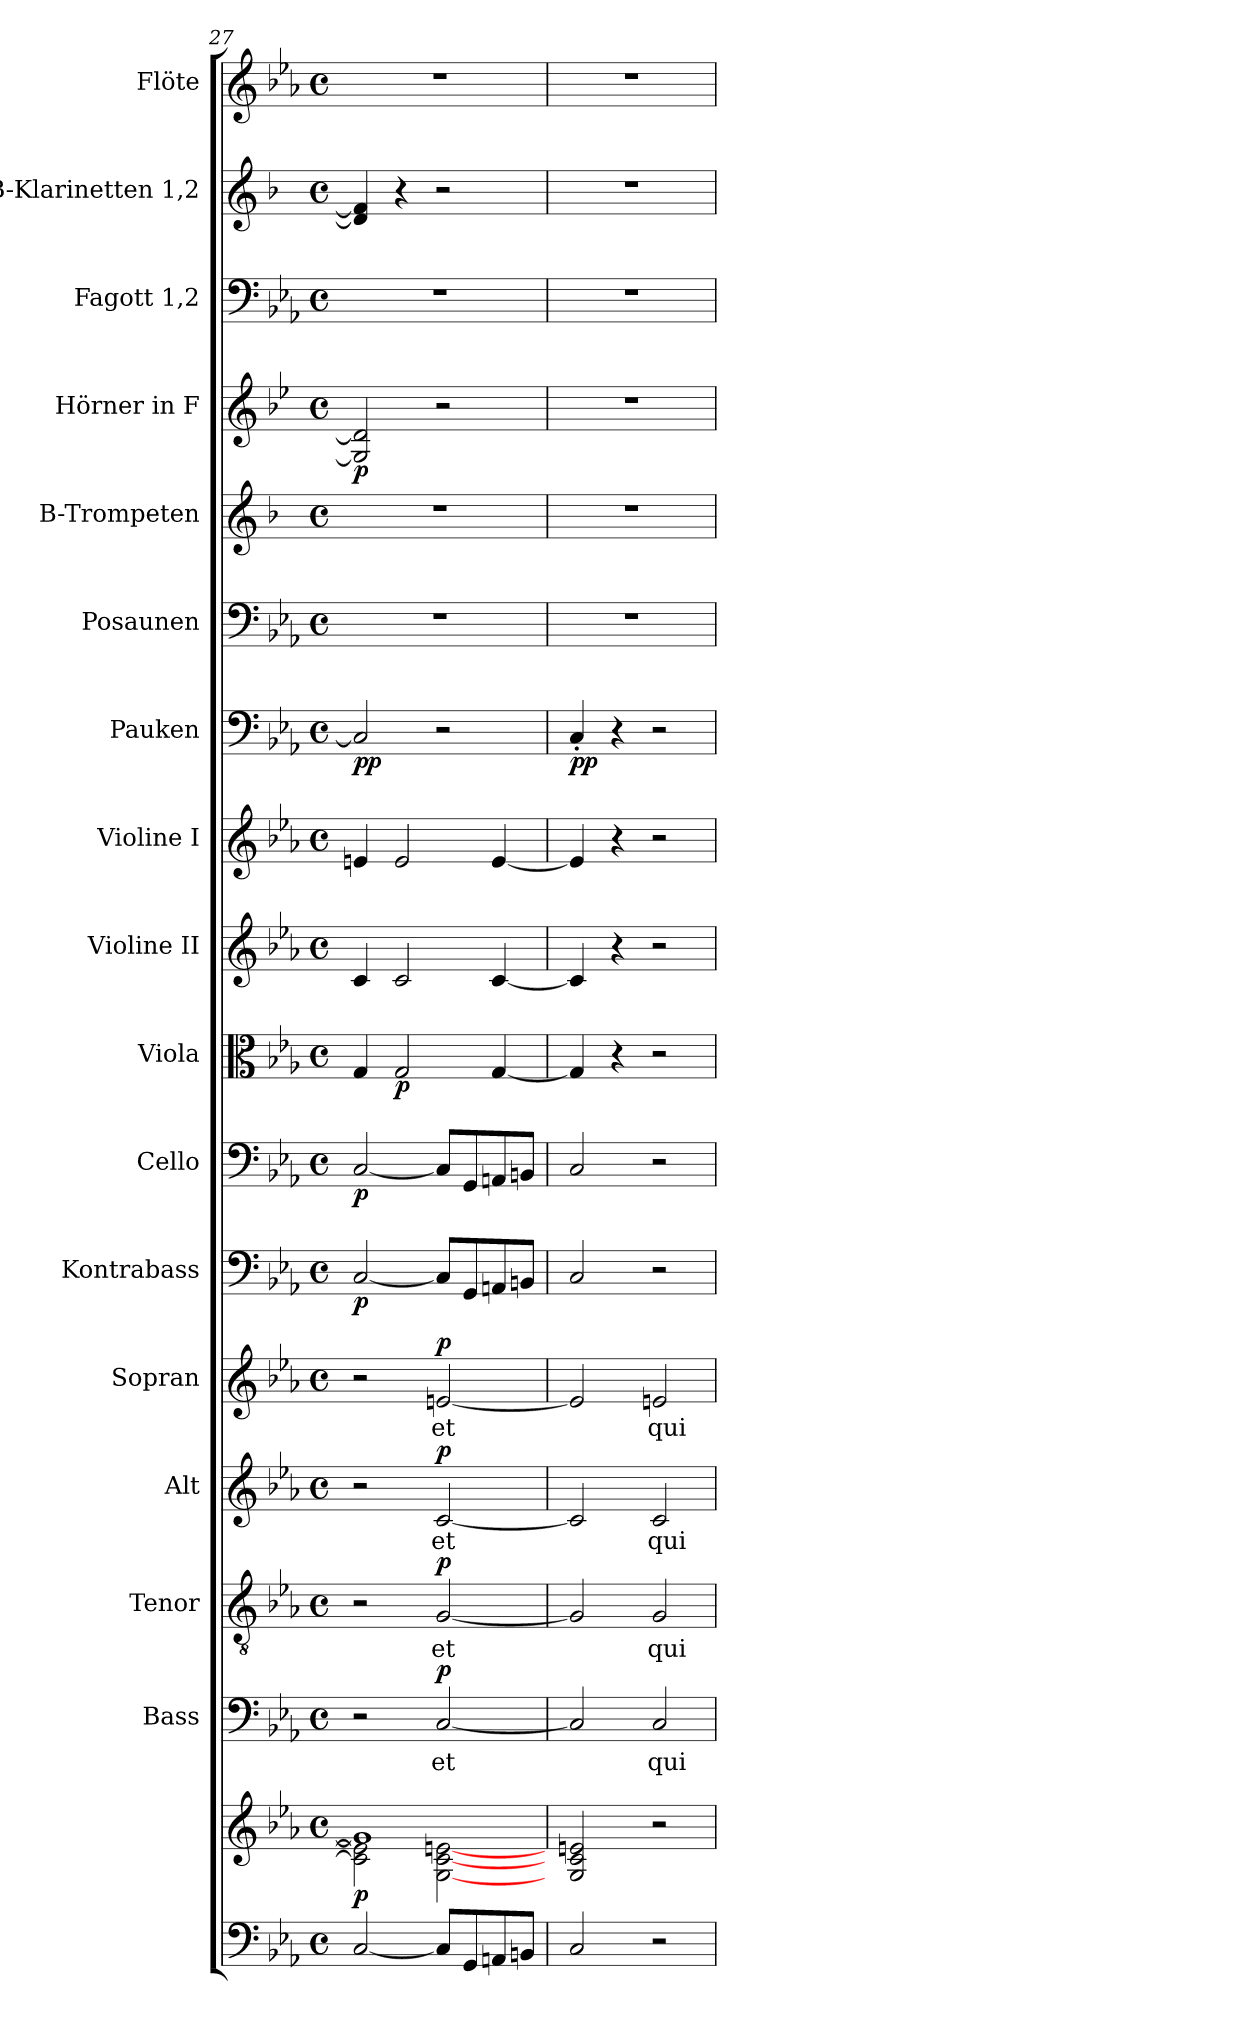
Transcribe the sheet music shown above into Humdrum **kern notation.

**kern	**kern	**dynam	**kern	**text	**dynam	**kern	**text	**dynam	**kern	**text	**dynam	**kern	**text	**dynam	**kern	**dynam	**kern	**dynam	**kern	**dynam	**kern	**kern	**kern	**dynam	**kern	**kern	**kern	**dynam	**kern	**kern	**kern
*part17	*part17	*part17	*part16	*part16	*part16	*part15	*part15	*part15	*part14	*part14	*part14	*part13	*part13	*part13	*part12	*part12	*part11	*part11	*part10	*part10	*part9	*part8	*part7	*part7	*part6	*part5	*part4	*part4	*part3	*part2	*part1
*staff18	*staff17	*staff17/18	*staff16	*staff16	*staff16	*staff15	*staff15	*staff15	*staff14	*staff14	*staff14	*staff13	*staff13	*staff13	*staff12	*staff12	*staff11	*staff11	*staff10	*staff10	*staff9	*staff8	*staff7	*staff7	*staff6	*staff5	*staff4	*staff4	*staff3	*staff2	*staff1
*	*	*	*I"Bass	*	*	*I"Tenor	*	*	*I"Alt	*	*	*I"Sopran	*	*	*I"Kontrabass	*	*I"Cello	*	*I"Viola	*	*I"Violine II	*I"Violine I	*I"Pauken	*	*I"Posaunen	*I"B-Trompeten	*I"Hörner in F	*	*I"Fagott 1,2	*I"B-Klarinetten 1,2	*I"Flöte
*	*	*	*I'B.	*	*	*I'T.	*	*	*I'A.	*	*	*I'S.	*	*	*I'Kb.	*	*	*	*I'Vla.	*	*I'Vl. II	*I'Vl. I	*I'Pk.	*	*I'Pos.	*I'B Trp.	*	*	*I'Fg.	*I'Kl.	*I'Fl.
*clefF4	*clefG2	*	*clefF4	*	*	*clefGv2	*	*	*clefG2	*	*	*clefG2	*	*	*clefF4	*	*clefF4	*	*clefC3	*	*clefG2	*clefG2	*clefF4	*	*clefF4	*clefG2	*clefG2	*	*clefF4	*clefG2	*clefG2
*	*	*	*	*	*	*	*	*	*	*	*	*	*	*	*ITrd7c12	*	*	*	*	*	*	*	*	*	*	*ITrd1c2	*ITrd4c7	*	*	*ITrd1c2	*
*k[b-e-a-]	*k[b-e-a-]	*	*k[b-e-a-]	*	*	*k[b-e-a-]	*	*	*k[b-e-a-]	*	*	*k[b-e-a-]	*	*	*k[b-e-a-]	*	*k[b-e-a-]	*	*k[b-e-a-]	*	*k[b-e-a-]	*k[b-e-a-]	*k[b-e-a-]	*	*k[b-e-a-]	*k[b-e-a-]	*k[b-e-a-]	*	*k[b-e-a-]	*k[b-e-a-]	*k[b-e-a-]
*E-:	*E-:	*	*E-:	*	*	*E-:	*	*	*E-:	*	*	*E-:	*	*	*E-:	*	*E-:	*	*E-:	*	*E-:	*E-:	*E-:	*	*E-:	*E-:	*E-:	*	*E-:	*E-:	*E-:
*M4/4	*M4/4	*	*M4/4	*	*	*M4/4	*	*	*M4/4	*	*	*M4/4	*	*	*M4/4	*	*M4/4	*	*M4/4	*	*M4/4	*M4/4	*M4/4	*	*M4/4	*M4/4	*M4/4	*	*M4/4	*M4/4	*M4/4
*met(c)	*met(c)	*	*met(c)	*	*	*met(c)	*	*	*met(c)	*	*	*met(c)	*	*	*met(c)	*	*met(c)	*	*met(c)	*	*met(c)	*met(c)	*met(c)	*	*met(c)	*met(c)	*met(c)	*	*met(c)	*met(c)	*met(c)
=27	=27	=27	=27	=27	=27	=27	=27	=27	=27	=27	=27	=27	=27	=27	=27	=27	=27	=27	=27	=27	=27	=27	=27	=27	=27	=27	=27	=27	=27	=27	=27
*	*^	*	*	*	*	*	*	*	*	*	*	*	*	*	*	*	*	*	*	*	*	*	*	*	*	*	*	*	*	*	*
!	!	!	!LO:DY:b	!	!	!	!	!	!	!	!	!	!	!	!	!	!LO:DY:b	!	!LO:DY:b	!	!	!	!	!	!LO:DY:b	!	!	!	!LO:DY:b	!	!	!
[2C/	1g]	2c\] 2e\]	p	2r	.	.	2r	.	.	2r	.	.	2r	.	.	[2CC/	p	[2C/	p	4G/	.	4c/	4en/	2C/]	pp	1r	1r	2C/] 2G/]	p	1r	4c/] 4e/]	1r
!	!	!	!	!	!	!	!	!	!	!	!	!	!	!	!	!	!	!	!	!	!LO:DY:b	!	!	!	!	!	!	!	!	!	!	!
.	.	.	.	.	.	.	.	.	.	.	.	.	.	.	.	.	.	.	.	2G/	p	2c/	2e/	.	.	.	.	.	.	.	4r	.
!	!	!	!	!	!LO:LY:b	!LO:DY:a	!	!LO:LY:b	!LO:DY:a	!	!LO:LY:b	!LO:DY:a	!	!LO:LY:b	!LO:DY:a	!	!	!	!	!	!	!	!	!	!	!	!	!	!	!	!	!
8C/L]	.	[<2G\ [<2c\ [<2en\	.	[2C/	et	p	[2G/	et	p	[2c/	et	p	[2en/	et	p	8CC/L]	.	8C/L]	.	.	.	.	.	2r	.	.	.	2r	.	.	2r	.
8GG/	.	.	.	.	.	.	.	.	.	.	.	.	.	.	.	8GGG/	.	8GG/	.	.	.	.	.	.	.	.	.	.	.	.	.	.
8AAn/	.	.	.	.	.	.	.	.	.	.	.	.	.	.	.	8AAAn/	.	8AAn/	.	[4G/	.	[4c/	[4e/	.	.	.	.	.	.	.	.	.
8BBn/J	.	.	.	.	.	.	.	.	.	.	.	.	.	.	.	8BBBn/J	.	8BBn/J	.	.	.	.	.	.	.	.	.	.	.	.	.	.
*	*v	*v	*	*	*	*	*	*	*	*	*	*	*	*	*	*	*	*	*	*	*	*	*	*	*	*	*	*	*	*	*	*
=28	=28	=28	=28	=28	=28	=28	=28	=28	=28	=28	=28	=28	=28	=28	=28	=28	=28	=28	=28	=28	=28	=28	=28	=28	=28	=28	=28	=28	=28	=28	=28
!	!	!	!	!	!	!	!	!	!	!	!	!	!	!	!	!	!	!	!	!	!	!	!	!LO:DY:b	!	!	!	!	!	!	!
2C/	2G/ 2c/ 2en/	.	2C/]	.	.	2G/]	.	.	2c/]	.	.	2e/]	.	.	2CC/	.	2C/	.	4G/]	.	4c/]	4e/]	4C'</	pp	1r	1r	1r	.	1r	1r	1r
.	.	.	.	.	.	.	.	.	.	.	.	.	.	.	.	.	.	.	4r	.	4r	4r	4r	.	.	.	.	.	.	.	.
!	!	!	!	!LO:LY:b	!	!	!LO:LY:b	!	!	!LO:LY:b	!	!	!LO:LY:b	!	!	!	!	!	!	!	!	!	!	!	!	!	!	!	!	!	!
2r	2r	.	2C/	qui-	.	2G/	qui-	.	2c/	qui-	.	2en/	qui-	.	2r	.	2r	.	2r	.	2r	2r	2r	.	.	.	.	.	.	.	.
=	=	=	=	=	=	=	=	=	=	=	=	=	=	=	=	=	=	=	=	=	=	=	=	=	=	=	=	=	=	=	=
*-	*-	*-	*-	*-	*-	*-	*-	*-	*-	*-	*-	*-	*-	*-	*-	*-	*-	*-	*-	*-	*-	*-	*-	*-	*-	*-	*-	*-	*-	*-	*-
